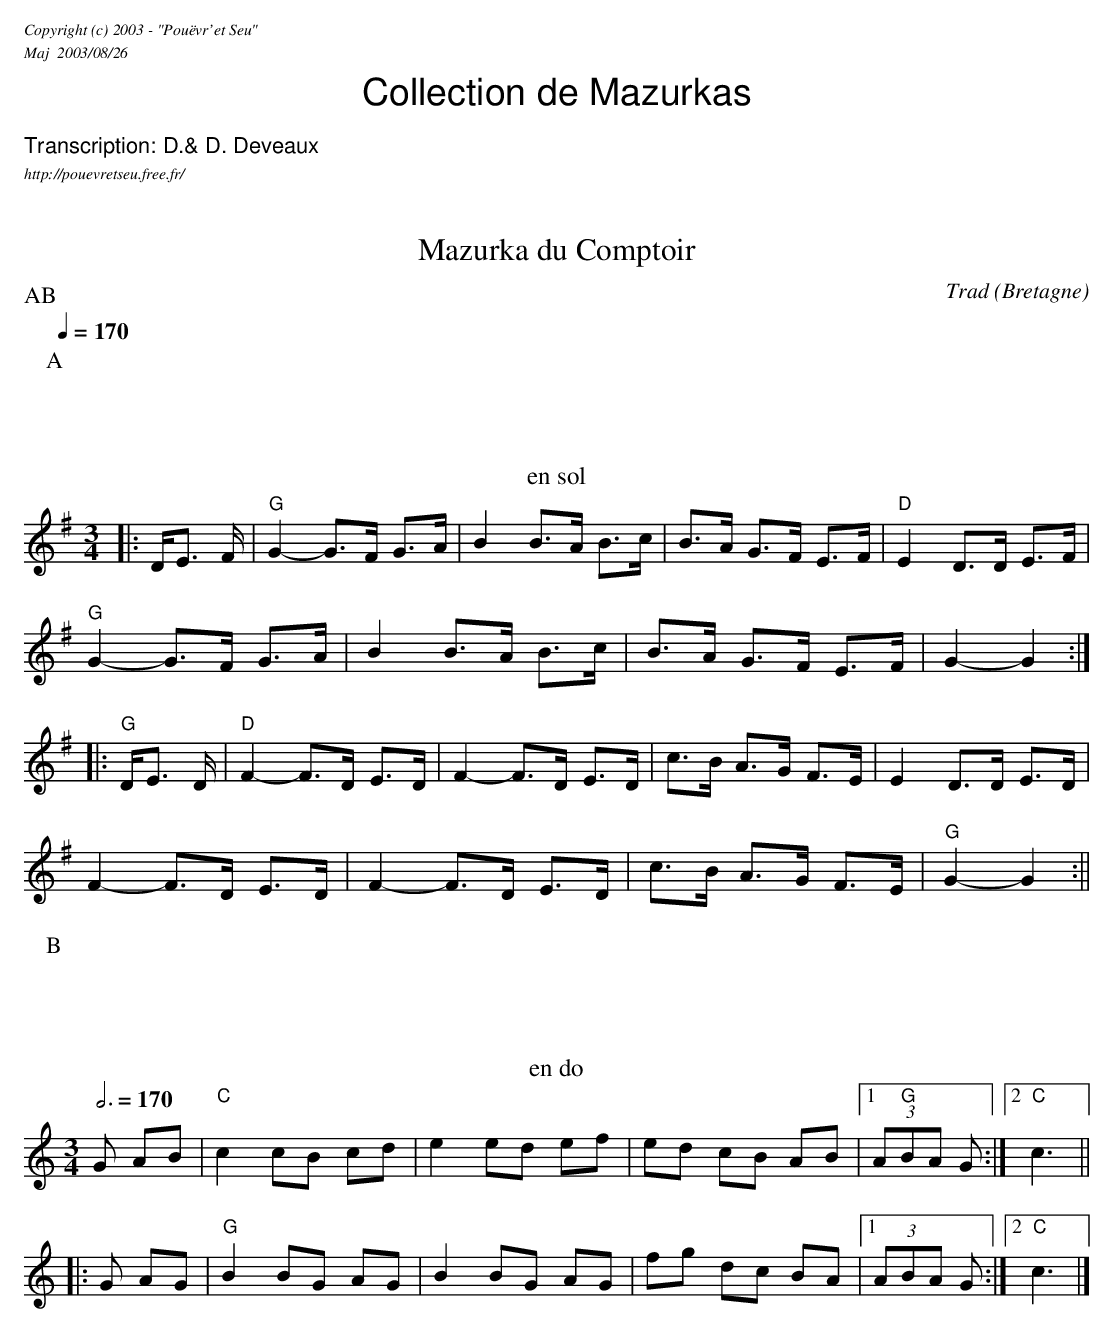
X:1
T: Mazurka du Comptoir
O: Bretagne
C: Trad
L: 1/8
M: 3/4
Q: 1/4=170
P: AB
K: G
P:A
T: en sol
|: D<E F/2 | "G" G2-G>F G>A | B2 B>A B>c | B>A G>F E>F | "D" E2 D>D E>F |
"G" G2-G>F G>A | B2 B>A B>c | B>A G>F E>F | G2-G2 :|
|: "G" D<E D/2 | "D" F2-F>D E>D | F2-F>D E>D | c>B A>G F>E | E2 D>D E>D |
 F2-F>D E>D | F2-F>D E>D | c>B A>G F>E | "G" G2-G2 :||
P:B
T: en do
K: C
Q: 3/4=170
L:1/16
G2 A2B2 | "C"c4 c2B2 c2d2 | e4 e2d2 e2f2 | e2d2 c2B2 A2B2 |1 (3A2"G"B2A2 G2 :|2 "C"c6 ||
|: G2 A2G2 | "G"B4 B2G2 A2G2 | B4 B2G2 A2G2 | f2g2 d2c2 B2A2 |1 (3A2B2A2 G2 :|2 "C"c6 |]
